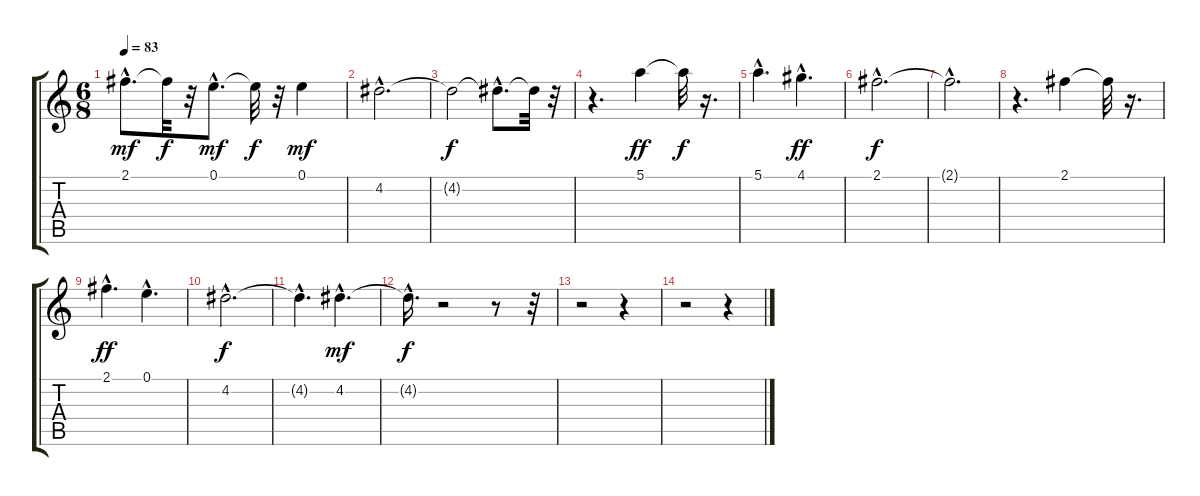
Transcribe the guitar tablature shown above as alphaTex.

\track "" {instrument electricbassfinger}
\staff {score tabs}
\tuning (E4 B3 G3 D3 A2 E2) {hide}
\ts (6 8)
\tempo 83
\clef g2
\ks c
2.1{hac}.8{d dy mf} 2.1{t}.32{dy f} r.32 0.1{hac}.8{d dy mf} 0.1{t}.32{dy f} r.32 0.1.4{dy mf} |
4.2{hac}.2{d} |
4.2{t}.2{dy f} 4.2{hac t}.8{d} 4.2{t}.32 r.32 |
r.4{d} 5.1.4{dy ff} 5.1{t}.32{dy f} r.16{d} |
5.1{hac}.4{d} 4.1{hac}.4{d dy ff} |
2.1{hac}.2{d dy f} |
2.1{hac t}.2{d} |
r.4{d} 2.1.4 2.1{t}.32 r.16{d} |
2.1{hac}.4{d dy ff} 0.1{hac}.4{d} |
4.2{hac}.2{d dy f} |
4.2{hac t}.4{d} 4.2{hac}.4{d dy mf} |
4.2{hac t}.16{d dy f} r.2 r.8 r.32 |
r.2 r.4 |
r.2 r.4
